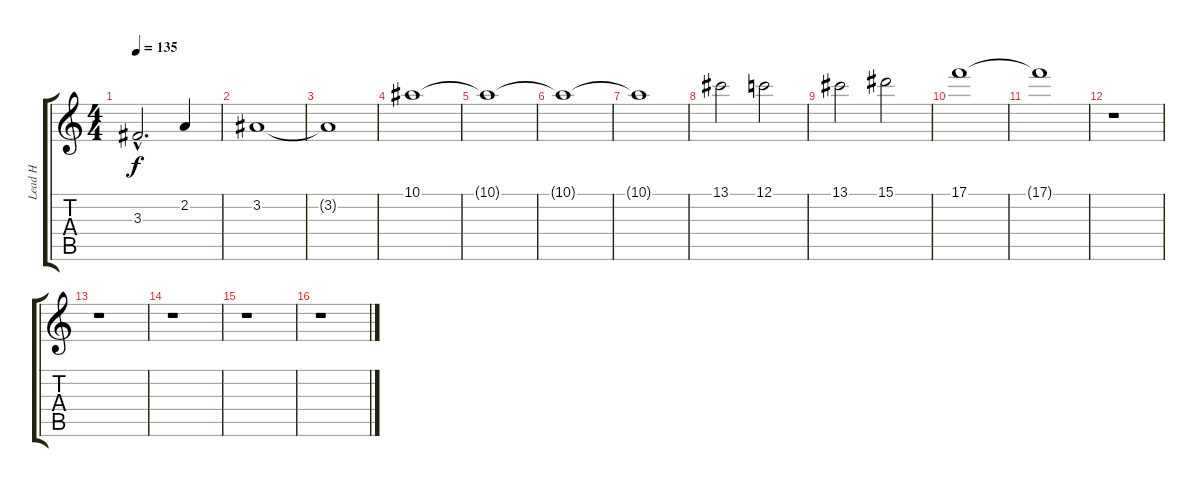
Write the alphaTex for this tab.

\track ("Lead H" "Lead H") {instrument overdrivenguitar}
\staff {score tabs}
\tuning (C4 G3 Eb3 Bb2 F2 C2) {hide}
\ts (4 4)
\tempo 135
\clef g2
\ks c
3.3{hac}.2{d dy f} 2.2.4 |
3.2.1 |
3.2{t}.1 |
10.1.1 |
10.1{t}.1 |
10.1{t}.1 |
10.1{t}.1 |
13.1.2 12.1.2 |
13.1.2 15.1.2 |
17.1.1 |
17.1{t}.1 |
r.1 |
r.1 |
r.1 |
r.1 |
r.1
